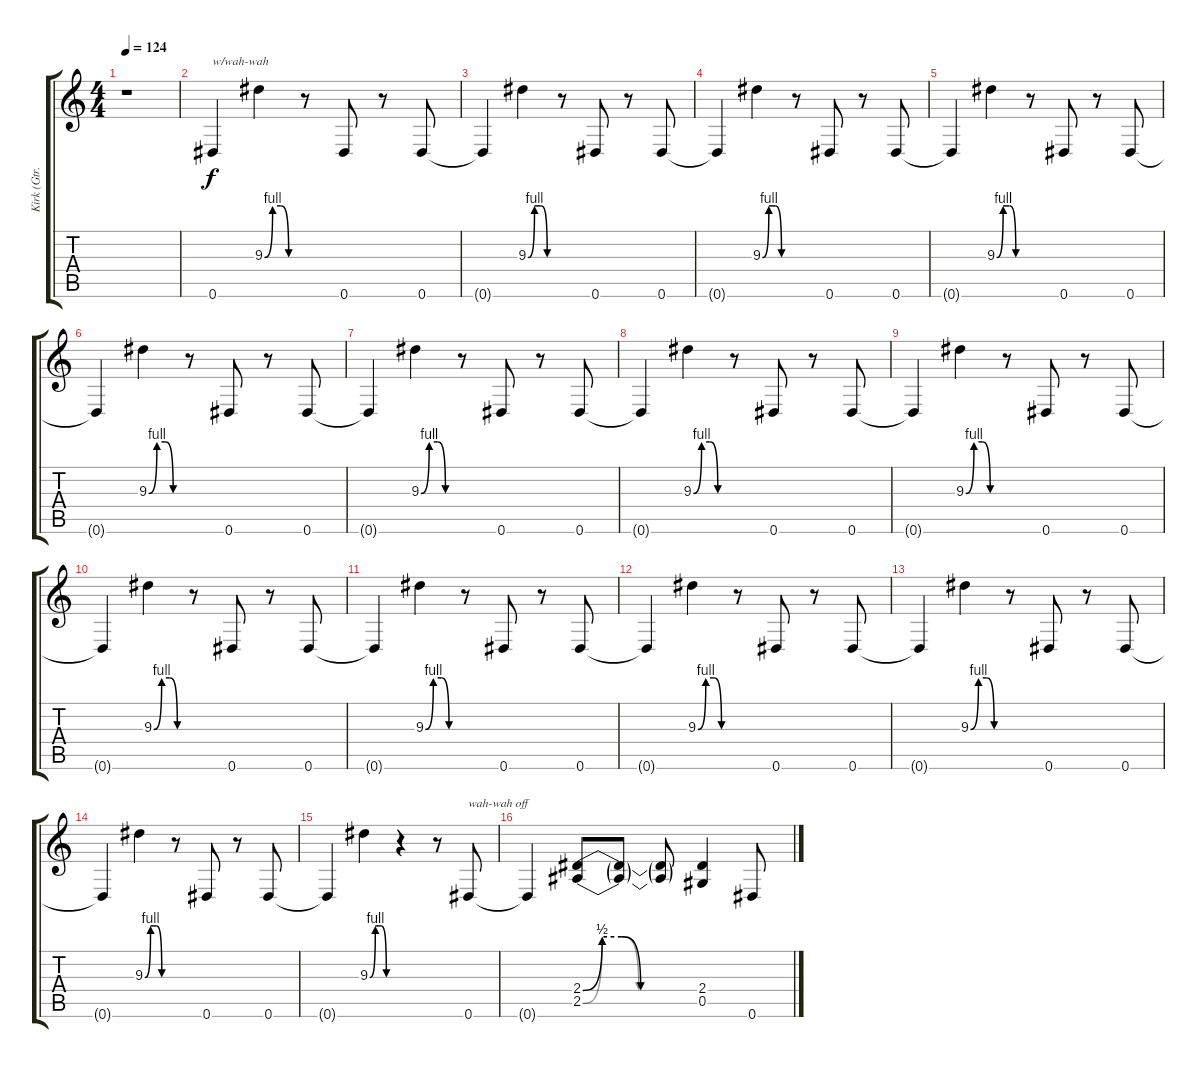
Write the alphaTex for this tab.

\track ("Kirk (Gtr.1)" "Kirk (Gtr.") {instrument overdrivenguitar}
\staff {score tabs}
\tuning (Eb4 Bb3 Gb3 Db3 Ab2 Eb2) {hide}
\ts (4 4)
\tempo 124
\clef g2
\ks c
r.1{dy f instrument overdrivenguitar} |
0.6.4{txt "w/wah-wah" instrument altosax} 9.3{be (custom 0 0 15 4 30 4 45 0 60 0)}.4 r.8 0.6.8 r.8 0.6.8 |
0.6{t}.4 9.3{be (custom 0 0 15 4 30 4 45 0 60 0)}.4 r.8 0.6.8 r.8 0.6.8 |
0.6{t}.4 9.3{be (custom 0 0 15 4 30 4 45 0 60 0)}.4 r.8 0.6.8 r.8 0.6.8 |
0.6{t}.4 9.3{be (custom 0 0 15 4 30 4 45 0 60 0)}.4 r.8 0.6.8 r.8 0.6.8 |
0.6{t}.4 9.3{be (custom 0 0 15 4 30 4 45 0 60 0)}.4 r.8 0.6.8 r.8 0.6.8 |
0.6{t}.4 9.3{be (custom 0 0 15 4 30 4 45 0 60 0)}.4 r.8 0.6.8 r.8 0.6.8 |
0.6{t}.4 9.3{be (custom 0 0 15 4 30 4 45 0 60 0)}.4 r.8 0.6.8 r.8 0.6.8 |
0.6{t}.4 9.3{be (custom 0 0 15 4 30 4 45 0 60 0)}.4 r.8 0.6.8 r.8 0.6.8 |
0.6{t}.4 9.3{be (custom 0 0 15 4 30 4 45 0 60 0)}.4 r.8 0.6.8 r.8 0.6.8 |
0.6{t}.4 9.3{be (custom 0 0 15 4 30 4 45 0 60 0)}.4 r.8 0.6.8 r.8 0.6.8 |
0.6{t}.4 9.3{be (custom 0 0 15 4 30 4 45 0 60 0)}.4 r.8 0.6.8 r.8 0.6.8 |
0.6{t}.4 9.3{be (custom 0 0 15 4 30 4 45 0 60 0)}.4 r.8 0.6.8 r.8 0.6.8 |
0.6{t}.4 9.3{be (custom 0 0 15 4 30 4 45 0 60 0)}.4 r.8 0.6.8 r.8 0.6.8 |
0.6{t}.4 9.3{be (custom 0 0 15 4 30 4 45 0 60 0)}.4 r.4 r.8 0.6.8{txt "wah-wah off" instrument overdrivenguitar} |
0.6{t}.4 (2.4{be (custom 0 0 10 2 20 2 30 0 45 0 60 0)} 2.5{be (custom 0 0 10 2 20 2 29 0 45 0 60 0)}).8 (2.4{t} 2.5{t}).8 (2.4{t} 2.5{t}).8 (2.4 0.5).4 0.6.8
